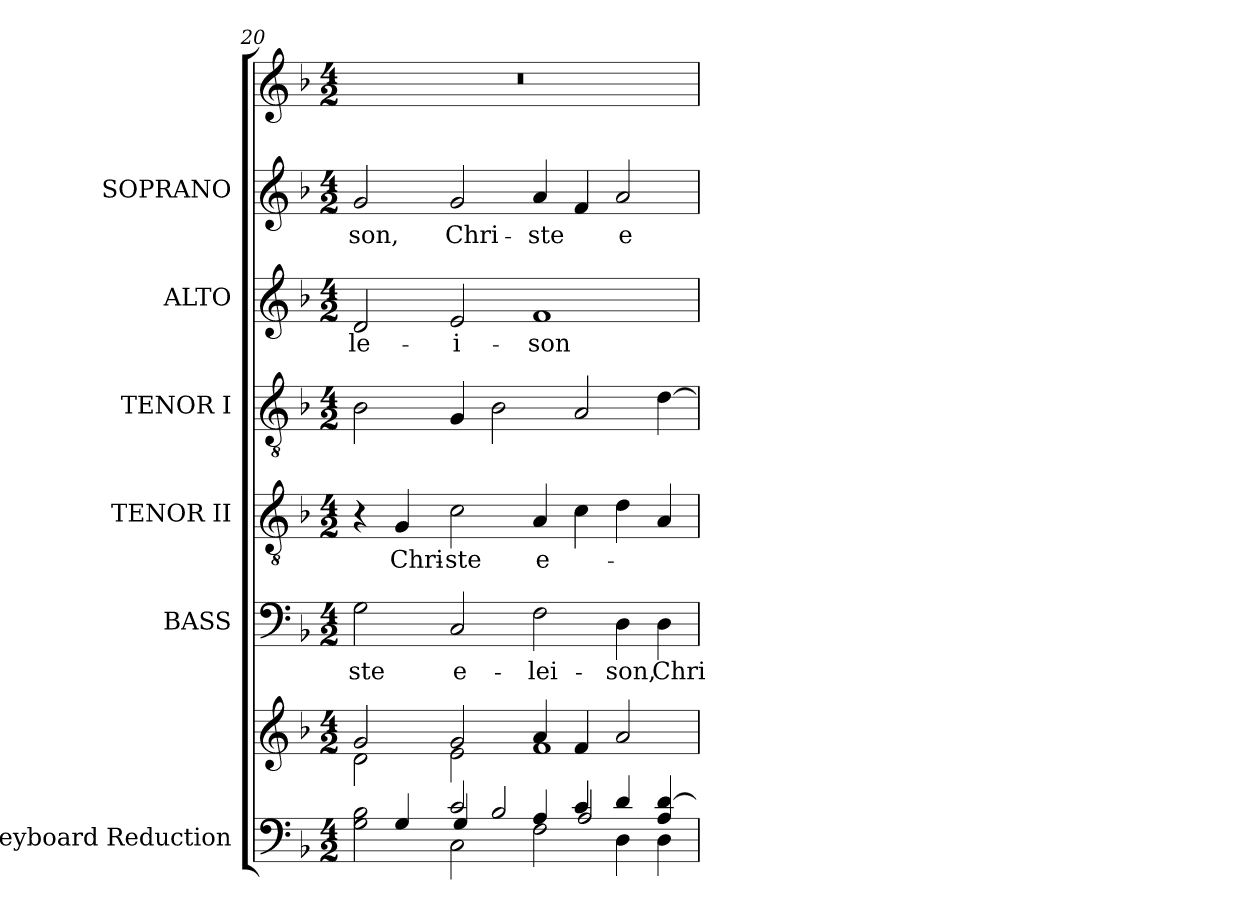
**kern	**kern	**kern	**text	**kern	**text	**kern	**kern	**text	**kern	**text	**kern
*part7	*part7	*part6	*part6	*part5	*part5	*part4	*part3	*part3	*part2	*part2	*part1
*staff8	*staff7	*staff6	*staff6	*staff5	*staff5	*staff4	*staff3	*staff3	*staff2	*staff2	*staff1
*I"Keyboard Reduction	*	*I"BASS	*	*I"TENOR II	*	*I"TENOR I	*I"ALTO	*	*I"SOPRANO	*	*
*I'Reduc.	*	*I'B.	*	*I'T. II	*	*I'T. I	*I'A.	*	*I'S.	*	*
!!LO:LB:g=z
*clefF4	*clefG2	*clefF4	*	*clefGv2	*	*clefGv2	*clefG2	*	*clefG2	*	*clefG2
*	*	*	*	*ITrd7c12	*	*ITrd7c12	*	*	*	*	*
*k[b-]	*k[b-]	*k[b-]	*	*k[b-]	*	*k[b-]	*k[b-]	*	*k[b-]	*	*k[b-]
*F:	*F:	*F:	*	*F:	*	*F:	*F:	*	*F:	*	*F:
*M4/2	*M4/2	*M4/2	*	*M4/2	*	*M4/2	*M4/2	*	*M4/2	*	*M4/2
=20	=20	=20	=20	=20	=20	=20	=20	=20	=20	=20	=20
*^	*^	*	*	*	*	*	*	*	*	*	*
*	*^	*	*	*	*	*	*	*	*	*	*	*	*
!	!	!	!	!	!	!LO:LY:b:color=#000000	!	!	!	!	!	!	!	!
!	!	!	!	!	!	!	!	!	!	!	!LO:LY:b:color=#000000	!	!	!
!	!	!	!	!	!	!	!	!	!	!	!	!	!LO:LY:b:color=#000000	!LO:N:vis=1
4ryy	2Gi\ 2B-i	2ryy	2gi/	2di\	2Gi\	-ste	4r	.	2BB-i\	2di/	-le-	2gi/	-son,	0r
!	!	!	!	!	!	!	!	!LO:LY:b:color=#000000	!	!	!	!	!	!
4Gi/	.	.	.	.	.	.	4GGi/	Chri-	.	.	.	.	.	.
!	!	!	!	!	!	!LO:LY:b:color=#000000	!	!	!	!	!	!	!	!
!	!	!	!	!	!	!	!	!LO:LY:b:color=#000000	!	!	!	!	!	!
!	!	!	!	!	!	!	!	!	!	!	!LO:LY:b:color=#000000	!	!	!
!	!	!	!	!	!	!	!	!	!	!	!	!	!LO:LY:b:color=#000000	!
2ci/	2Ci\	4Gi/	2gi/	2ei\	2Ci/	e-	2Ci\	-ste	4GGi/	2ei/	-i-	2gi/	Chri-	.
.	.	2B-i/	.	.	.	.	.	.	2BB-i\	.	.	.	.	.
!	!	!	!	!	!	!LO:LY:b:color=#000000	!	!	!	!	!	!	!	!
!	!	!	!	!	!	!	!	!LO:LY:b:color=#000000	!	!	!	!	!	!
!	!	!	!	!	!	!	!	!	!	!	!LO:LY:b:color=#000000	!	!	!
!	!	!	!	!	!	!	!	!	!	!	!	!	!LO:LY:b:color=#000000	!
4Ai/	2Fi\	.	4ai/	1fi	2Fi\	-lei-	4AAi/	e-	.	1fi	-son	4ai/	-ste	.
4ci/	.	2Ai/	4fi/	.	.	.	4Ci\	.	2AAi/	.	.	4fi/	.	.
!	!	!	!	!	!	!LO:LY:b:color=#000000	!	!	!	!	!	!	!	!
!	!	!	!	!	!	!	!	!	!	!	!	!	!LO:LY:b:color=#000000	!
4di/	4Di\	.	2ai/	.	4Di\	-son,	4Di\	.	.	.	.	2ai/	e-	.
!	!	!	!	!	!	!LO:LY:b:color=#000000	!	!	!	!	!	!	!	!
4Ai/ [4di	4Di\	4ryy	.	.	4Di\	Chri-	4AAi/	.	[4Di\	.	.	.	.	.
*v	*v	*v	*	*	*	*	*	*	*	*	*	*	*	*
*	*v	*v	*	*	*	*	*	*	*	*	*	*
=	=	=	=	=	=	=	=	=	=	=	=
*-	*-	*-	*-	*-	*-	*-	*-	*-	*-	*-	*-
